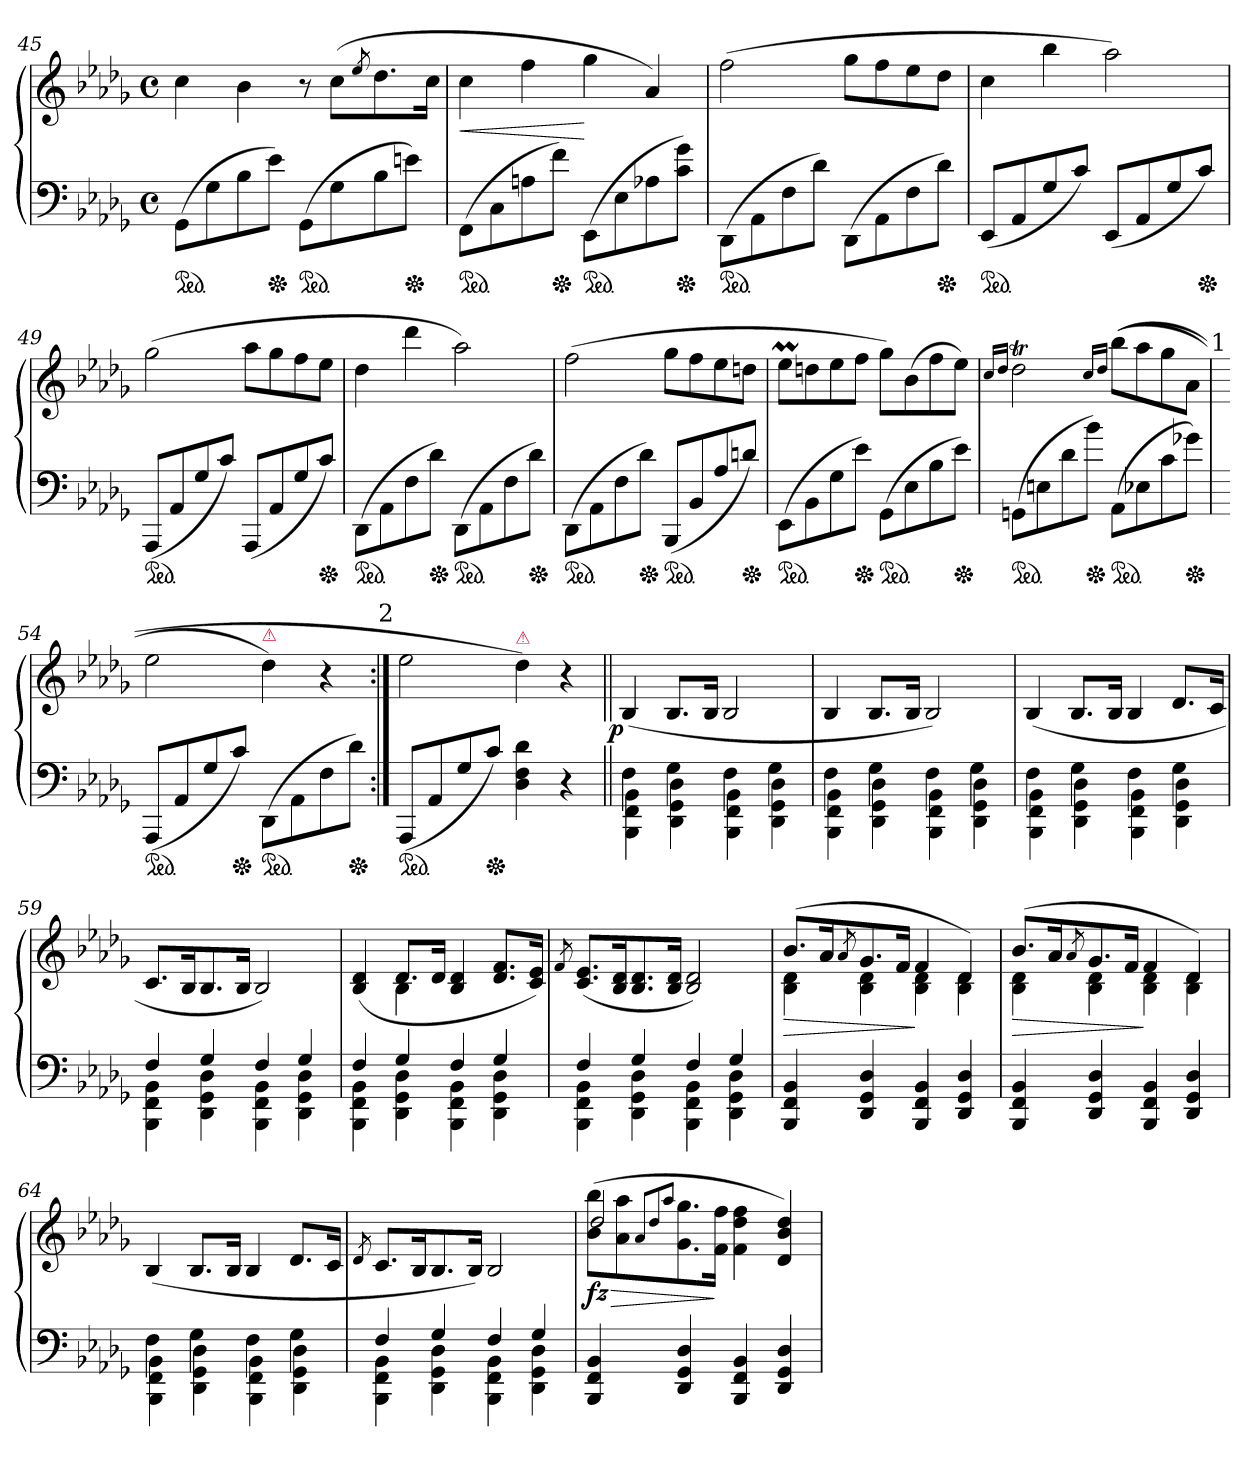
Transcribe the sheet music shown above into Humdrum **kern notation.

**kern	**kern	**dynam
*part1	*part1	*part1
*staff2	*staff1	*staff1/2
*clefF4	*clefG2	*
*k[b-e-a-d-g-]	*k[b-e-a-d-g-]	*
*M4/4	*M4/4	*
*met(c)	*met(c)	*
*ped	*	*
=45	=45	=45
(>8GG-L	4cc	.
8G-	.	.
8B-	4b-	.
*Xped	*	*
8e-J)	.	.
*ped	*	*
(>8GG-L	8r	.
8G-	(>8ccL	.
.	8qee-/	.
8B-	8.dd-	.
*Xped	*	*
8enJ)	.	.
.	16ccJk	.
=46	=46	=46
*ped	*	*
(>8FFL	4cc	<
8C	.	.
8An	4ff	.
*Xped	*	*
8fJ)	.	.
*ped	*	*
(>8EE-L	4gg-	[
8E-	.	.
8A-X	4a-)	.
*Xped	*	*
8c 8g-J)	.	.
=47	=47	=47
*ped	*	*
(8DD-L	(2ff	.
8AA-	.	.
8F	.	.
8d-J)	.	.
(8DD-L	8gg-L	.
8AA-	8ff	.
8F	8ee-	.
*Xped	*	*
8d-J)	8dd-J	.
=48	=48	=48
*ped	*	*
(8EE-/L	4cc	.
8AA-/	.	.
8G-/	4bb-	.
8c/J)	.	.
(8EE-/L	2aa-)	.
8AA-/	.	.
8G-/	.	.
*Xped	*	*
8c/J)	.	.
=49	=49	=49
*ped	*	*
(8AAA-L	(2gg-	.
8AA-	.	.
8G-	.	.
8cJ)	.	.
(8AAA-L	8aa-L	.
8AA-	8gg-	.
8G-	8ff	.
*Xped	*	*
8cJ)	8ee-J	.
=50	=50	=50
*ped	*	*
(8DD-L	4dd-	.
8AA-	.	.
8F	4ddd-	.
*Xped	*	*
8d-J)	.	.
*ped	*	*
(8DD-L	2aa-)	.
8AA-	.	.
8F	.	.
*Xped	*	*
8d-J)	.	.
=51	=51	=51
*ped	*	*
(8DD-L	(2ff	.
8AA-	.	.
8F	.	.
*Xped	*	*
8d-J)	.	.
*ped	*	*
(8BBB-L	8gg-L	.
8BB-	8ff	.
8A-	8ee-	.
*Xped	*	*
8dnJ)	8ddnJ	.
=52	=52	=52
*ped	*	*
(>8EE-L	8ee-ML	.
8BB-	8ddn	.
8G-	8ee-	.
*Xped	*	*
8e-J)	8ffJ	.
*ped	*	*
(>8GG-L	8gg-L)	.
8E-	(8b-	.
8B-	8ff	.
*Xped	*	*
8e-J)	8ee-J)	.
=53	=53	=53
.	16qqcc/LL	.
.	16qqdd-/JJ	.
*ped	*	*
(>8GGnL	2dd-T	.
8En	.	.
8d-	.	.
*Xped	*	*
8b-\J)	.	.
.	16qqcc/LL	.
.	16qqdd-/JJ	.
*ped	*	*
(>8AA-L	((8bb-TTTL	.
8E-X	8aa-	.
8c	8gg-	.
*Xped	*	*
8g-XJ)	8a-J	.
!	!LO:TX:a:t=1	!
=54	=54	=54
*ped	*	*
(8AAA-L	2ee-	.
8AA-	.	.
8G-	.	.
*Xped	*	*
8cJ)	.	.
!	!LO:TX:a:color=crimson:t=⚠	!
*ped	*	*
(8DD-L	4dd-)	.
8AA-	.	.
8F	4r	.
*Xped	*	*
8d-J)	.	.
!	!LO:TX:a:t=2	!
=55:|!	=55:|!	=55:|!
*ped	*	*
(8AAA-L	2ee-	.
8AA-	.	.
8G-	.	.
*Xped	*	*
8cJ)	.	.
!	!LO:TX:a:color=crimson:t=⚠	!
4D- 4F 4d-	4dd-)	.
4r	4r	.
=56||	=56||	=56||
*^	*	*
!	!	!	!LO:DY:rj
4F\	4BBB- 4FF 4BB-	(>4B-/	p
4G-\	4DD- 4GG- 4D-	8.B-/L	.
.	.	16B-/Jk	.
4F\	4BBB- 4FF 4BB-	2B-/	.
4G-\	4DD- 4GG- 4D-	.	.
=57	=57	=57	=57
4F\	4BBB- 4FF 4BB-	4B-/	.
4G-\	4DD- 4GG- 4D-	8.B-/L	.
.	.	16B-/Jk	.
4F\	4BBB- 4FF 4BB-	2B-/)	.
4G-\	4DD- 4GG- 4D-	.	.
=58	=58	=58	=58
4F\	4BBB- 4FF 4BB-	(>4B-/	.
4G-\	4DD- 4GG- 4D-	8.B-/L	.
.	.	16B-/Jk	.
4F\	4BBB- 4FF 4BB-	4B-/	.
4G-\	4DD- 4GG- 4D-	8.d-L	.
.	.	16cJk	.
=59	=59	=59	=59
4F	4BBB- 4FF 4BB-	8.cL	.
.	.	16B-K	.
4G-	4DD- 4GG- 4D-	8.B-	.
.	.	16B-Jk	.
4F	4BBB- 4FF 4BB-	2B-)	.
4G-	4DD- 4GG- 4D-	.	.
=60	=60	=60	=60
*	*	*^	*
4F	4BBB- 4FF 4BB-	(>4B- 4d-	4ryy	.
4G-	4DD- 4GG- 4D-	8.d-L	4B-	.
.	.	16d-Jk	.	.
4F	4BBB- 4FF 4BB-	4B- 4d-	2ryy	.
4G-	4DD- 4GG- 4D-	8.d- 8.fL	.	.
.	.	16c 16e-Jk)	.	.
*	*	*v	*v	*
=61	=61	=61	=61
.	.	8qf	.
4F	4BBB- 4FF 4BB-	(>8.c 8.e-L	.
.	.	16B- 16d-K	.
4G-	4DD- 4GG- 4D-	8.B- 8.d-	.
.	.	16B- 16d-Jk	.
4F	4BBB- 4FF 4BB-	2B- 2d-)	.
4G-	4DD- 4GG- 4D-	.	.
*v	*v	*	*
=62	=62	=62
*	*^	*
4BBB- 4FF 4BB-	(8.b-L	4B- 4d-	>
.	16a-K	.	.
.	8qa-	.	.
4DD- 4GG- 4D-	8.g-	4B- 4d-	.
.	16fJk	.	.
4BBB- 4FF 4BB-	4f	4B- 4d-	]
4DD- 4GG- 4D-	4d-)	4B- 4d-	.
=63	=63	=63	=63
4BBB- 4FF 4BB-	(8.b-L	4B- 4d-	>
.	16a-K	.	.
.	8qa-/	.	.
4DD- 4GG- 4D-	8.g-	4B- 4d-	.
.	16fJk	.	.
4BBB- 4FF 4BB-	4f	4B- 4d-	]
4DD- 4GG- 4D-	4d-)	4B- 4d-	.
*	*v	*v	*
=64	=64	=64
*^	*	*
4F\	4BBB- 4FF 4BB-	(>4B-/	.
4G-\	4DD- 4GG- 4D-	8.B-/L	.
.	.	16B-/Jk	.
4F\	4BBB- 4FF 4BB-	4B-/	.
4G-\	4DD- 4GG- 4D-	8.d-L	.
.	.	16cJk	.
=65	=65	=65	=65
.	.	8qd-	.
4F	4BBB- 4FF 4BB-	8.cL	.
.	.	16B-K	.
4G-	4DD- 4GG- 4D-	8.B-	.
.	.	16B-Jk)	.
4F	4BBB- 4FF 4BB-	2B-	.
4G-	4DD- 4GG- 4D-	.	.
*v	*v	*	*
=66	=66	=66
*	*^	*
4BBB- 4FF 4BB-	(8b-\ 8bb-\L	2dd-/	> fz
.	8a-\ 8aa-\	.	.
.	8qqa-/L	.	.
.	8qqdd-/	.	.
.	8qqaa-/J	.	.
4DD- 4GG- 4D-	8.g-\ 8.gg-\	.	.
.	16f\ 16ff\Jk	.	]
4BBB- 4FF 4BB-	4f 4dd- 4ff	2ryy	.
4DD- 4GG- 4D-	4d- 4b- 4dd-)	.	.
*	*v	*v	*
=	=	=
*-	*-	*-
